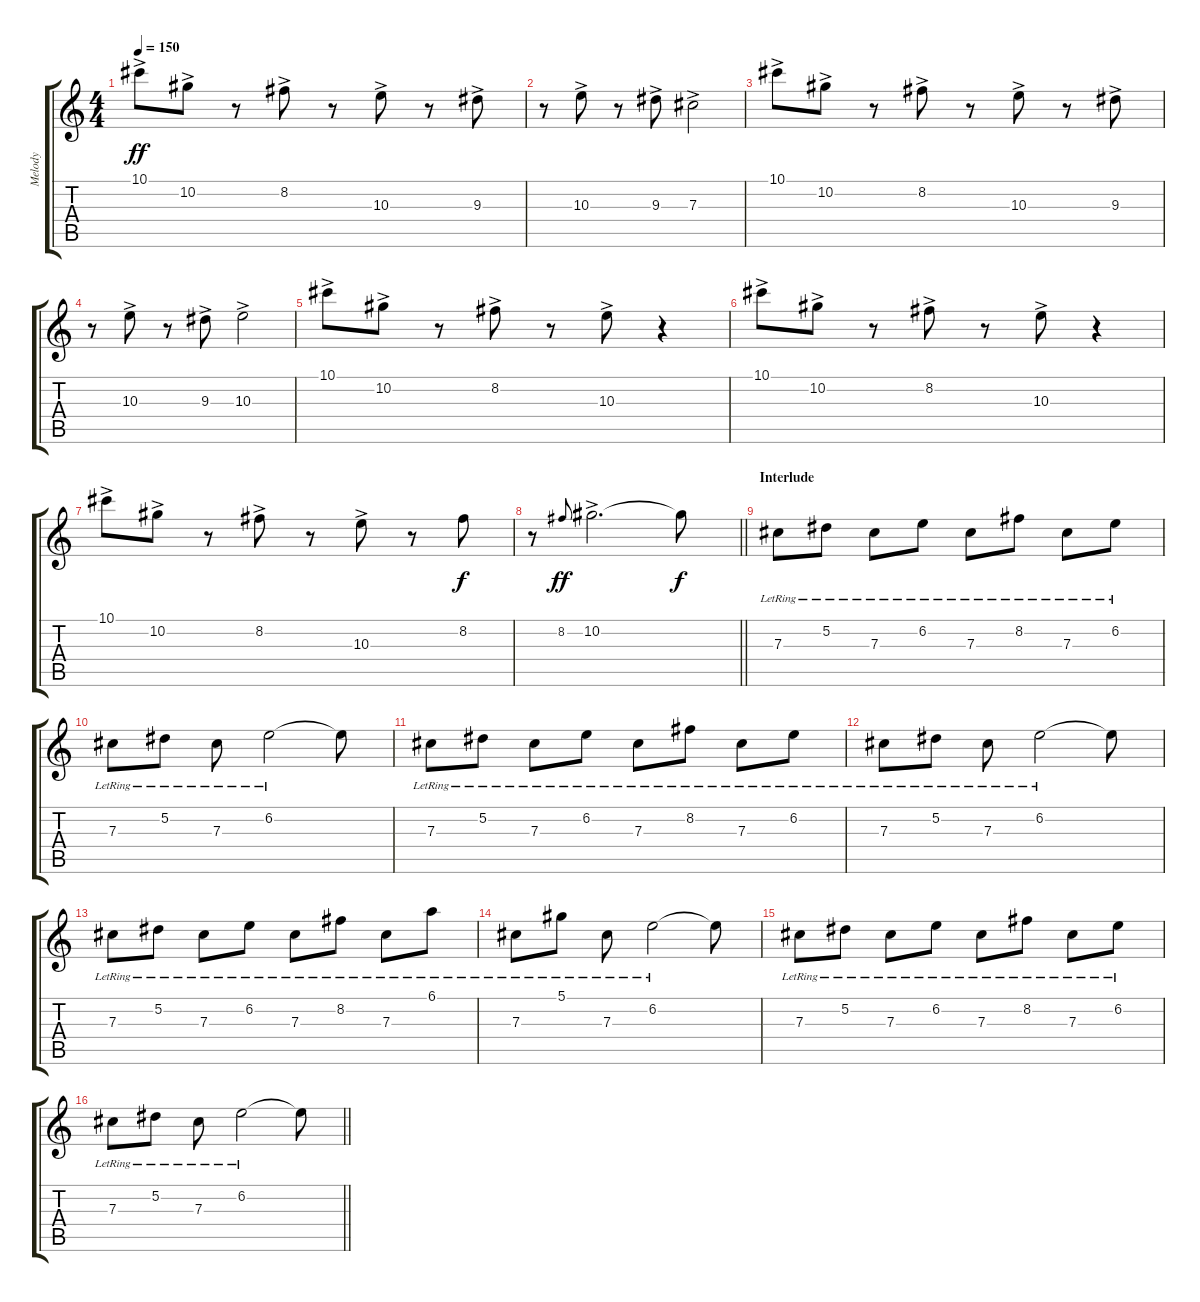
\track ("Melody" "Melody") {instrument acousticguitarsteel}
\staff {score tabs}
\tuning (Eb4 Bb3 Gb3 Db3 Ab2 Eb2) {hide}
\ts (4 4)
\tempo 150
\clef g2
\ks c
10.1{ac}.8{dy ff} 10.2{ac}.8 r.8 8.2{ac}.8 r.8 10.3{ac}.8 r.8 9.3{ac}.8 |
r.8 10.3{ac}.8 r.8 9.3{ac}.8 7.3{ac}.2 |
10.1{ac}.8 10.2{ac}.8 r.8 8.2{ac}.8 r.8 10.3{ac}.8 r.8 9.3{ac}.8 |
r.8 10.3{ac}.8 r.8 9.3{ac}.8 10.3{ac}.2 |
10.1{ac}.8 10.2{ac}.8 r.8 8.2{ac}.8 r.8 10.3{ac}.8 r.4 |
10.1{ac}.8 10.2{ac}.8 r.8 8.2{ac}.8 r.8 10.3{ac}.8 r.4 |
10.1{ac}.8 10.2{ac}.8 r.8 8.2{ac}.8 r.8 10.3{ac}.8 r.8 8.2.8{dy f} |
\barLineRight lightlight
r.8 8.2.8{gr onbeat dy ff} 10.2{ac}.2{d} 10.2{t}.8{dy f} |
\section ("" "Interlude")
7.3{lr}.8 5.2{lr}.8 7.3{lr}.8 6.2{lr}.8 7.3{lr}.8 8.2{lr}.8 7.3{lr}.8 6.2{lr}.8 |
7.3{lr}.8 5.2{lr}.8 7.3{lr}.8 6.2{lr}.2 6.2{t}.8 |
7.3{lr}.8 5.2{lr}.8 7.3{lr}.8 6.2{lr}.8 7.3{lr}.8 8.2{lr}.8 7.3{lr}.8 6.2{lr}.8 |
7.3{lr}.8 5.2{lr}.8 7.3{lr}.8 6.2{lr}.2 6.2{t}.8 |
7.3{lr}.8 5.2{lr}.8 7.3{lr}.8 6.2{lr}.8 7.3{lr}.8 8.2{lr}.8 7.3{lr}.8 6.1{lr}.8 |
7.3{lr}.8 5.1{lr}.8 7.3{lr}.8 6.2{lr}.2 6.2{t}.8 |
7.3{lr}.8 5.2{lr}.8 7.3{lr}.8 6.2{lr}.8 7.3{lr}.8 8.2{lr}.8 7.3{lr}.8 6.2{lr}.8 |
\barLineRight lightlight
7.3{lr}.8 5.2{lr}.8 7.3{lr}.8 6.2{lr}.2 6.2{t}.8
